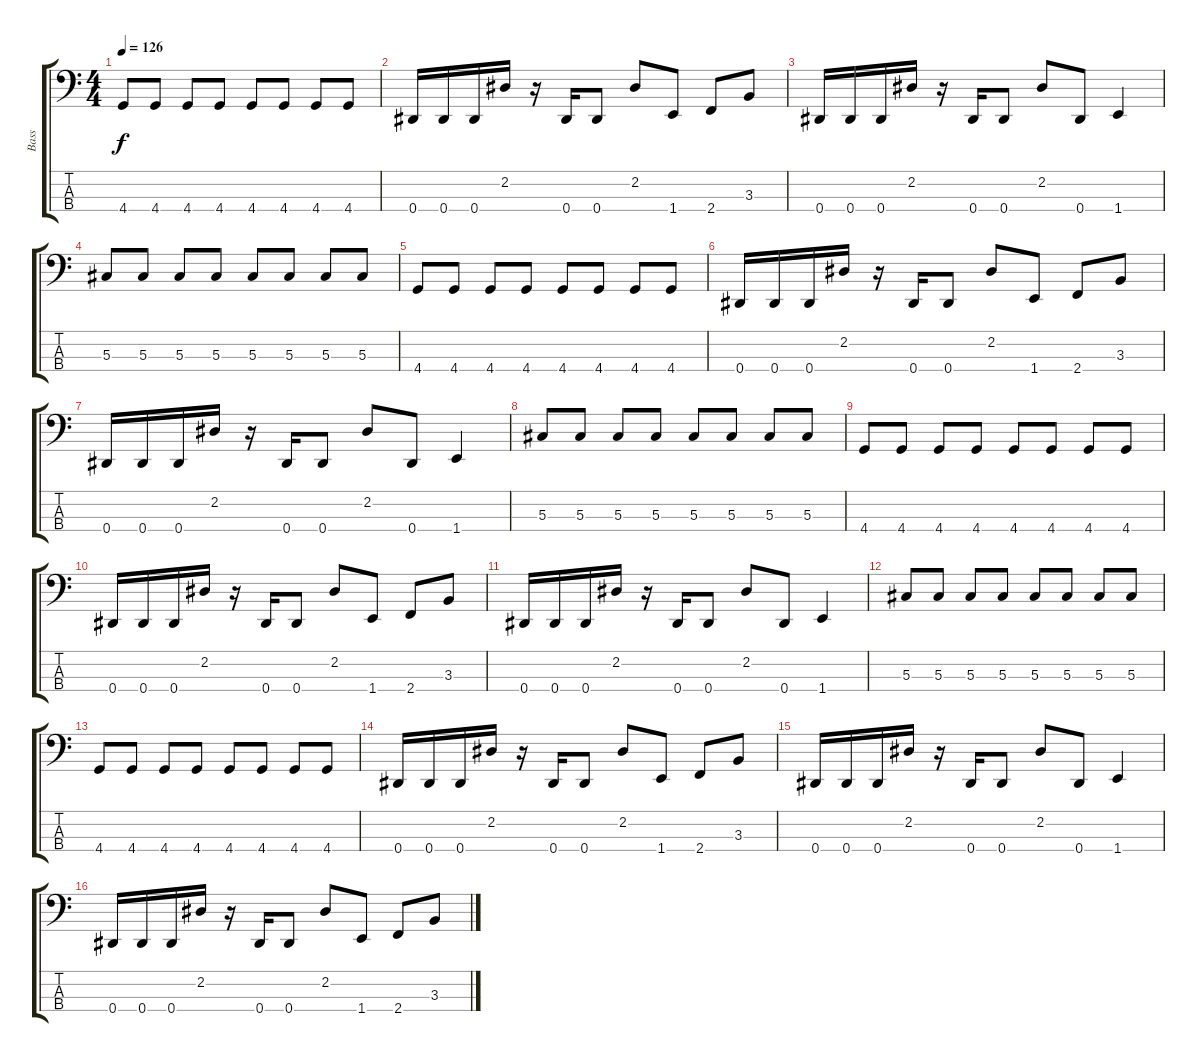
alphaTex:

\track ("Bass" "Bass") {instrument electricbasspick}
\staff {score tabs}
\tuning (Gb2 Db2 Ab1 Eb1) {hide}
\ts (4 4)
\tempo 126
\clef f4
\ks c
4.4.8{dy f} 4.4.8 4.4.8 4.4.8 4.4.8 4.4.8 4.4.8 4.4.8 |
0.4.16 0.4.16 0.4.16 2.2.16 r.16 0.4.16 0.4.8 2.2.8 1.4.8 2.4.8 3.3.8 |
0.4.16 0.4.16 0.4.16 2.2.16 r.16 0.4.16 0.4.8 2.2.8 0.4.8 1.4.4 |
5.3.8 5.3.8 5.3.8 5.3.8 5.3.8 5.3.8 5.3.8 5.3.8 |
4.4.8 4.4.8 4.4.8 4.4.8 4.4.8 4.4.8 4.4.8 4.4.8 |
0.4.16 0.4.16 0.4.16 2.2.16 r.16 0.4.16 0.4.8 2.2.8 1.4.8 2.4.8 3.3.8 |
0.4.16 0.4.16 0.4.16 2.2.16 r.16 0.4.16 0.4.8 2.2.8 0.4.8 1.4.4 |
5.3.8 5.3.8 5.3.8 5.3.8 5.3.8 5.3.8 5.3.8 5.3.8 |
4.4.8 4.4.8 4.4.8 4.4.8 4.4.8 4.4.8 4.4.8 4.4.8 |
0.4.16 0.4.16 0.4.16 2.2.16 r.16 0.4.16 0.4.8 2.2.8 1.4.8 2.4.8 3.3.8 |
0.4.16 0.4.16 0.4.16 2.2.16 r.16 0.4.16 0.4.8 2.2.8 0.4.8 1.4.4 |
5.3.8 5.3.8 5.3.8 5.3.8 5.3.8 5.3.8 5.3.8 5.3.8 |
4.4.8 4.4.8 4.4.8 4.4.8 4.4.8 4.4.8 4.4.8 4.4.8 |
0.4.16 0.4.16 0.4.16 2.2.16 r.16 0.4.16 0.4.8 2.2.8 1.4.8 2.4.8 3.3.8 |
0.4.16 0.4.16 0.4.16 2.2.16 r.16 0.4.16 0.4.8 2.2.8 0.4.8 1.4.4 |
0.4.16 0.4.16 0.4.16 2.2.16 r.16 0.4.16 0.4.8 2.2.8 1.4.8 2.4.8 3.3.8
